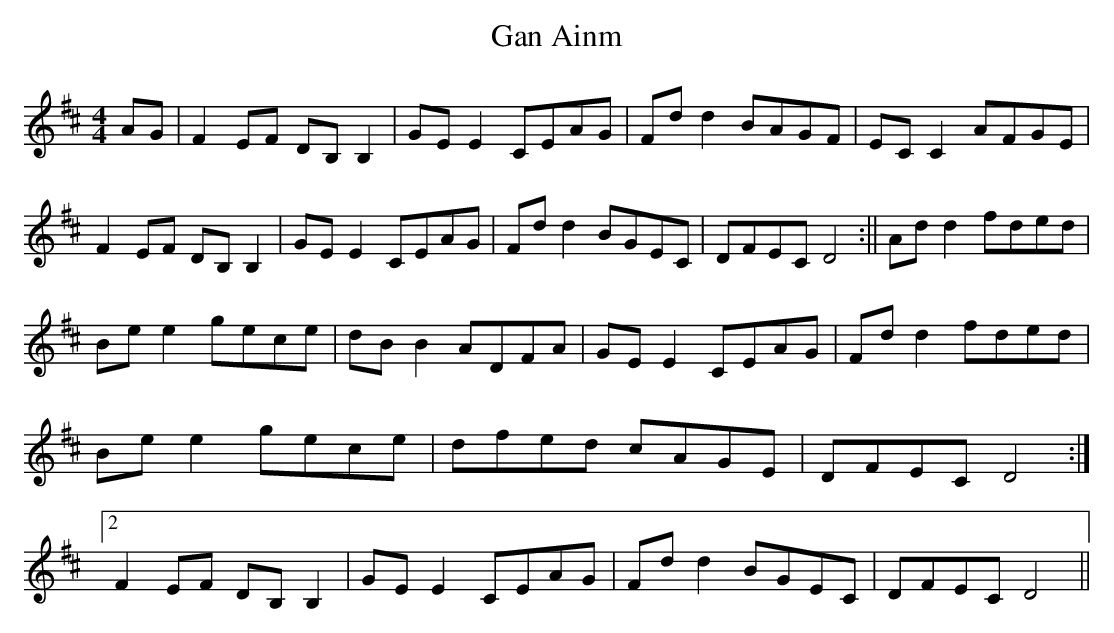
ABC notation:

X:1
T:Gan Ainm
M:4/4
L:1/8
K:D
AG|F2EF DB,B,2|GEE2 CEAG|Fdd2 BAGF|ECC2 AFGE|\
F2EF DB,B,2|GEE2 CEAG|Fdd2 BGEC|DFEC D4:||\
Add2 fded|Bee2 gece|dBB2 ADFA|GEE2 CEAG|\
1 Fdd2 fded|Bee2 gece|dfed cAGE|DFEC D4:|2 F2EF DB,B,2|GEE2 CEAG|Fdd2 BGEC|DFEC D4||
